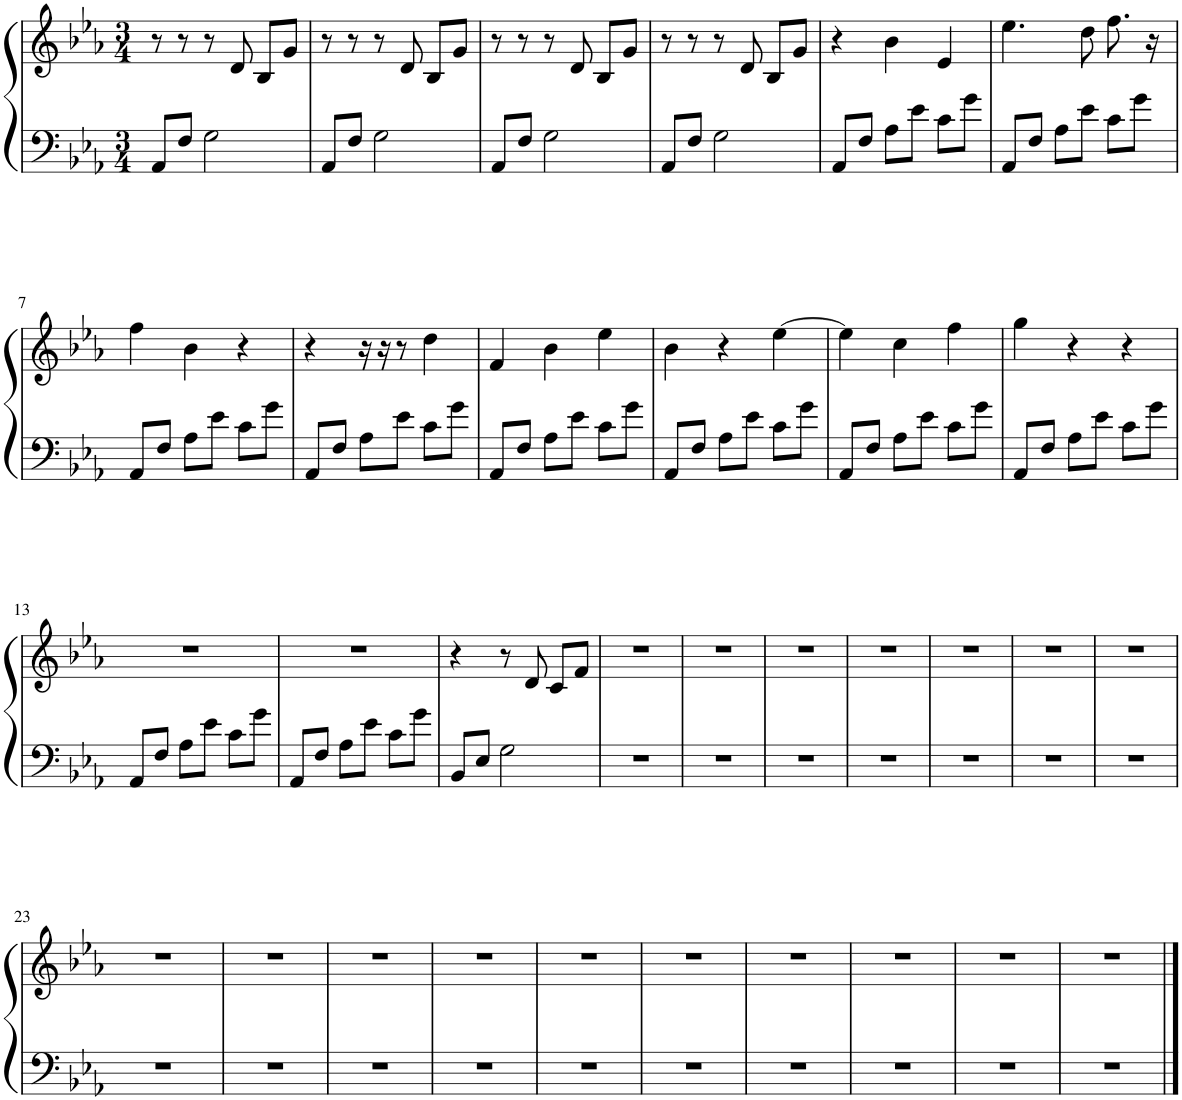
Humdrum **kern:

**kern	**kern
*part1	*part1
*staff2	*staff1
*I"Piano	*
*I'Pno.	*
*clefF4	*clefG2
*k[b-e-a-]	*k[b-e-a-]
*M3/4	*M3/4
=1	=1
8AA-/L	8r
8F/J	8r
2G\	8r
.	8d/
.	8B-/L
.	8g/J
=2	=2
8AA-/L	8r
8F/J	8r
2G\	8r
.	8d/
.	8B-/L
.	8g/J
=3	=3
8AA-/L	8r
8F/J	8r
2G\	8r
.	8d/
.	8B-/L
.	8g/J
=4	=4
8AA-/L	8r
8F/J	8r
2G\	8r
.	8d/
.	8B-/L
.	8g/J
=5	=5
8AA-/L	4r
8F/J	.
8A-\L	4b-\
8e-\J	.
8c\L	4e-/
8g\J	.
=6	=6
8AA-/L	4.ee-\
8F/J	.
8A-\L	.
8e-\J	8dd\
8c\L	8.ff\
8g\J	.
.	16r
!!LO:LB:g=z
=7	=7
8AA-/L	4ff\
8F/J	.
8A-\L	4b-\
8e-\J	.
8c\L	4r
8g\J	.
=8	=8
8AA-/L	4r
8F/J	.
8A-\L	16r
.	16r
8e-\J	8r
8c\L	4dd\
8g\J	.
=9	=9
8AA-/L	4f/
8F/J	.
8A-\L	4b-\
8e-\J	.
8c\L	4ee-\
8g\J	.
=10	=10
8AA-/L	4b-\
8F/J	.
8A-\L	4r
8e-\J	.
8c\L	[4ee-\
8g\J	.
=11	=11
8AA-/L	4ee-\]
8F/J	.
8A-\L	4cc\
8e-\J	.
8c\L	4ff\
8g\J	.
=12	=12
8AA-/L	4gg\
8F/J	.
8A-\L	4r
8e-\J	.
8c\L	4r
8g\J	.
!!LO:LB:g=z
=13	=13
8AA-/L	2.r
8F/J	.
8A-\L	.
8e-\J	.
8c\L	.
8g\J	.
=14	=14
8AA-/L	2.r
8F/J	.
8A-\L	.
8e-\J	.
8c\L	.
8g\J	.
=15	=15
8BB-/L	4r
8E-/J	.
2G\	8r
.	8d/
.	8c/L
.	8f/J
=16	=16
2.r	2.r
=17	=17
2.r	2.r
=18	=18
2.r	2.r
=19	=19
2.r	2.r
=20	=20
2.r	2.r
=21	=21
2.r	2.r
=22	=22
2.r	2.r
!!LO:LB:g=z
=23	=23
2.r	2.r
=24	=24
2.r	2.r
=25	=25
2.r	2.r
=26	=26
2.r	2.r
=27	=27
2.r	2.r
=28	=28
2.r	2.r
=29	=29
2.r	2.r
=30	=30
2.r	2.r
=31	=31
2.r	2.r
=32	=32
2.r	2.r
==	==
*-	*-
